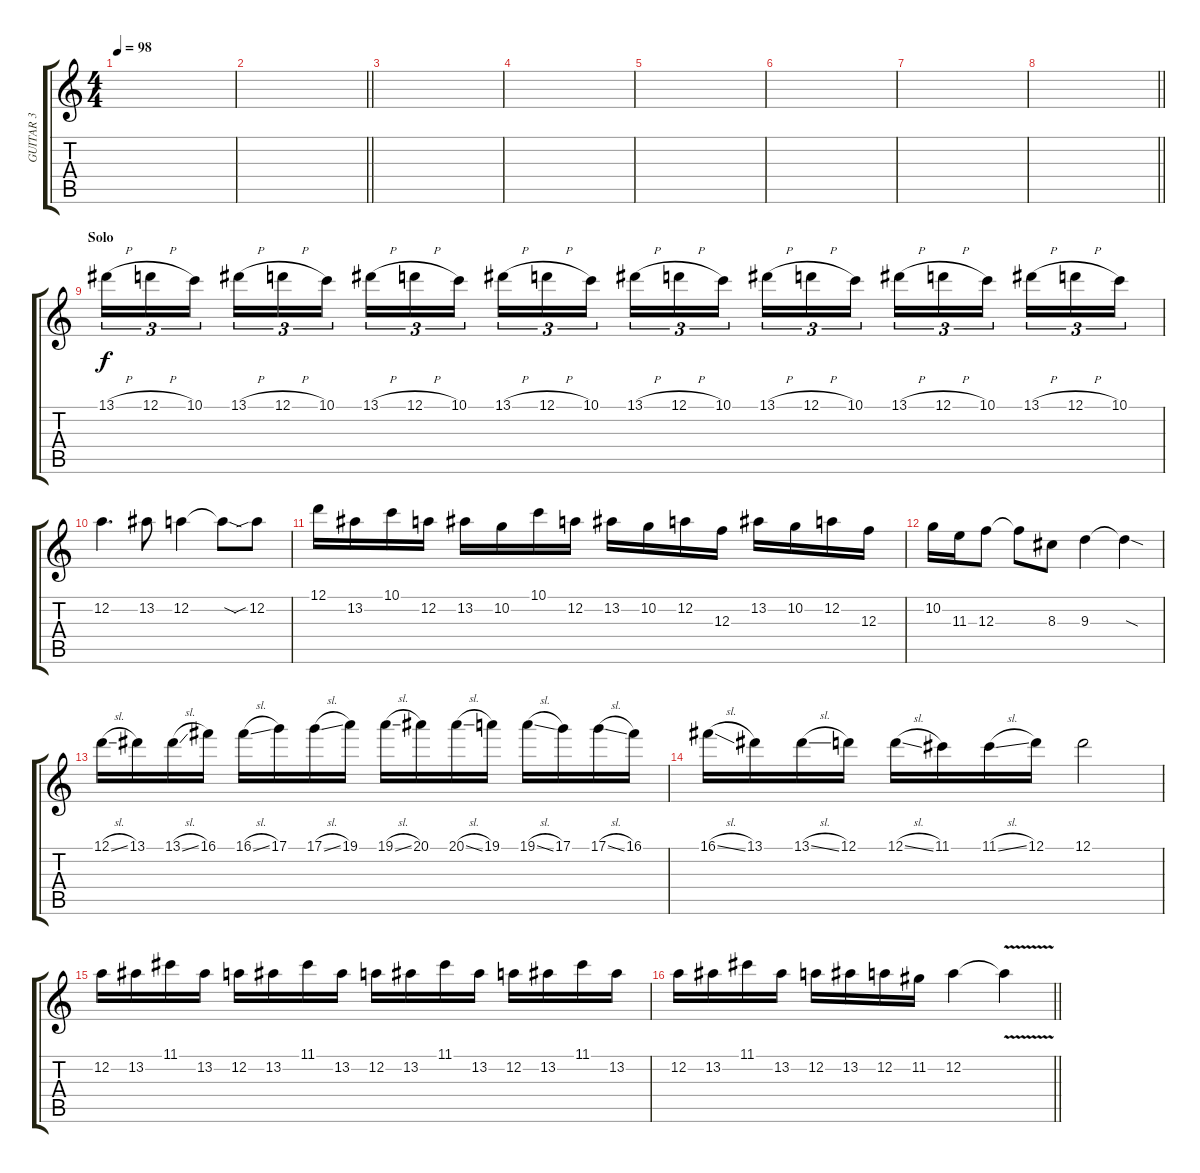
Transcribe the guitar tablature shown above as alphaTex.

\track ("GUITAR 3" "GUITAR 3") {instrument distortionguitar}
\staff {score tabs}
\tuning (D4 A3 F3 C3 G2 D2) {hide}
\ts (4 4)
\tempo 98
\clef g2
\ks c
|
\barLineRight lightlight
|
|
|
|
|
|
\barLineRight lightlight
|
\section ("" "Solo")
13.1{h}.16{tu (3 2)} 12.1{h}.16{tu (3 2)} 10.1.16{tu (3 2) beam splitsecondary} 13.1{h}.16{tu (3 2)} 12.1{h}.16{tu (3 2)} 10.1.16{tu (3 2)} 13.1{h}.16{tu (3 2)} 12.1{h}.16{tu (3 2)} 10.1.16{tu (3 2) beam splitsecondary} 13.1{h}.16{tu (3 2)} 12.1{h}.16{tu (3 2)} 10.1.16{tu (3 2)} 13.1{h}.16{tu (3 2)} 12.1{h}.16{tu (3 2)} 10.1.16{tu (3 2) beam splitsecondary} 13.1{h}.16{tu (3 2)} 12.1{h}.16{tu (3 2)} 10.1.16{tu (3 2)} 13.1{h}.16{tu (3 2)} 12.1{h}.16{tu (3 2)} 10.1.16{tu (3 2) beam splitsecondary} 13.1{h}.16{tu (3 2)} 12.1{h}.16{tu (3 2)} 10.1.16{tu (3 2)} |
12.2.4{d} 13.2.8 12.2.4 12.2{sod t}.8 12.2{sib}.8 |
12.1.16 13.2.16 10.1.16 12.2.16 13.2.16 10.2.16 10.1.16 12.2.16 13.2.16 10.2.16 12.2.16 12.3.16 13.2.16 10.2.16 12.2.16 12.3.16 |
10.2.16 11.3.16 12.3.8 12.3{t}.8 8.3.8 9.3.4 9.3{sod t}.4 |
12.1{sl}.16 13.1.16 13.1{sl}.16 16.1.16 16.1{sl}.16 17.1.16 17.1{sl}.16 19.1.16 19.1{sl}.16 20.1.16 20.1{sl}.16 19.1.16 19.1{sl}.16 17.1.16 17.1{sl}.16 16.1.16 |
16.1{sl}.16 13.1.16 13.1{sl}.16 12.1.16 12.1{sl}.16 11.1.16 11.1{sl}.16 12.1.16 12.1.2 |
12.2.16 13.2.16 11.1.16 13.2.16 12.2.16 13.2.16 11.1.16 13.2.16 12.2.16 13.2.16 11.1.16 13.2.16 12.2.16 13.2.16 11.1.16 13.2.16 |
\barLineRight lightlight
12.2.16 13.2.16 11.1.16 13.2.16 12.2.16 13.2.16 12.2.16 11.2.16 12.2.4 12.2{v t}.4
